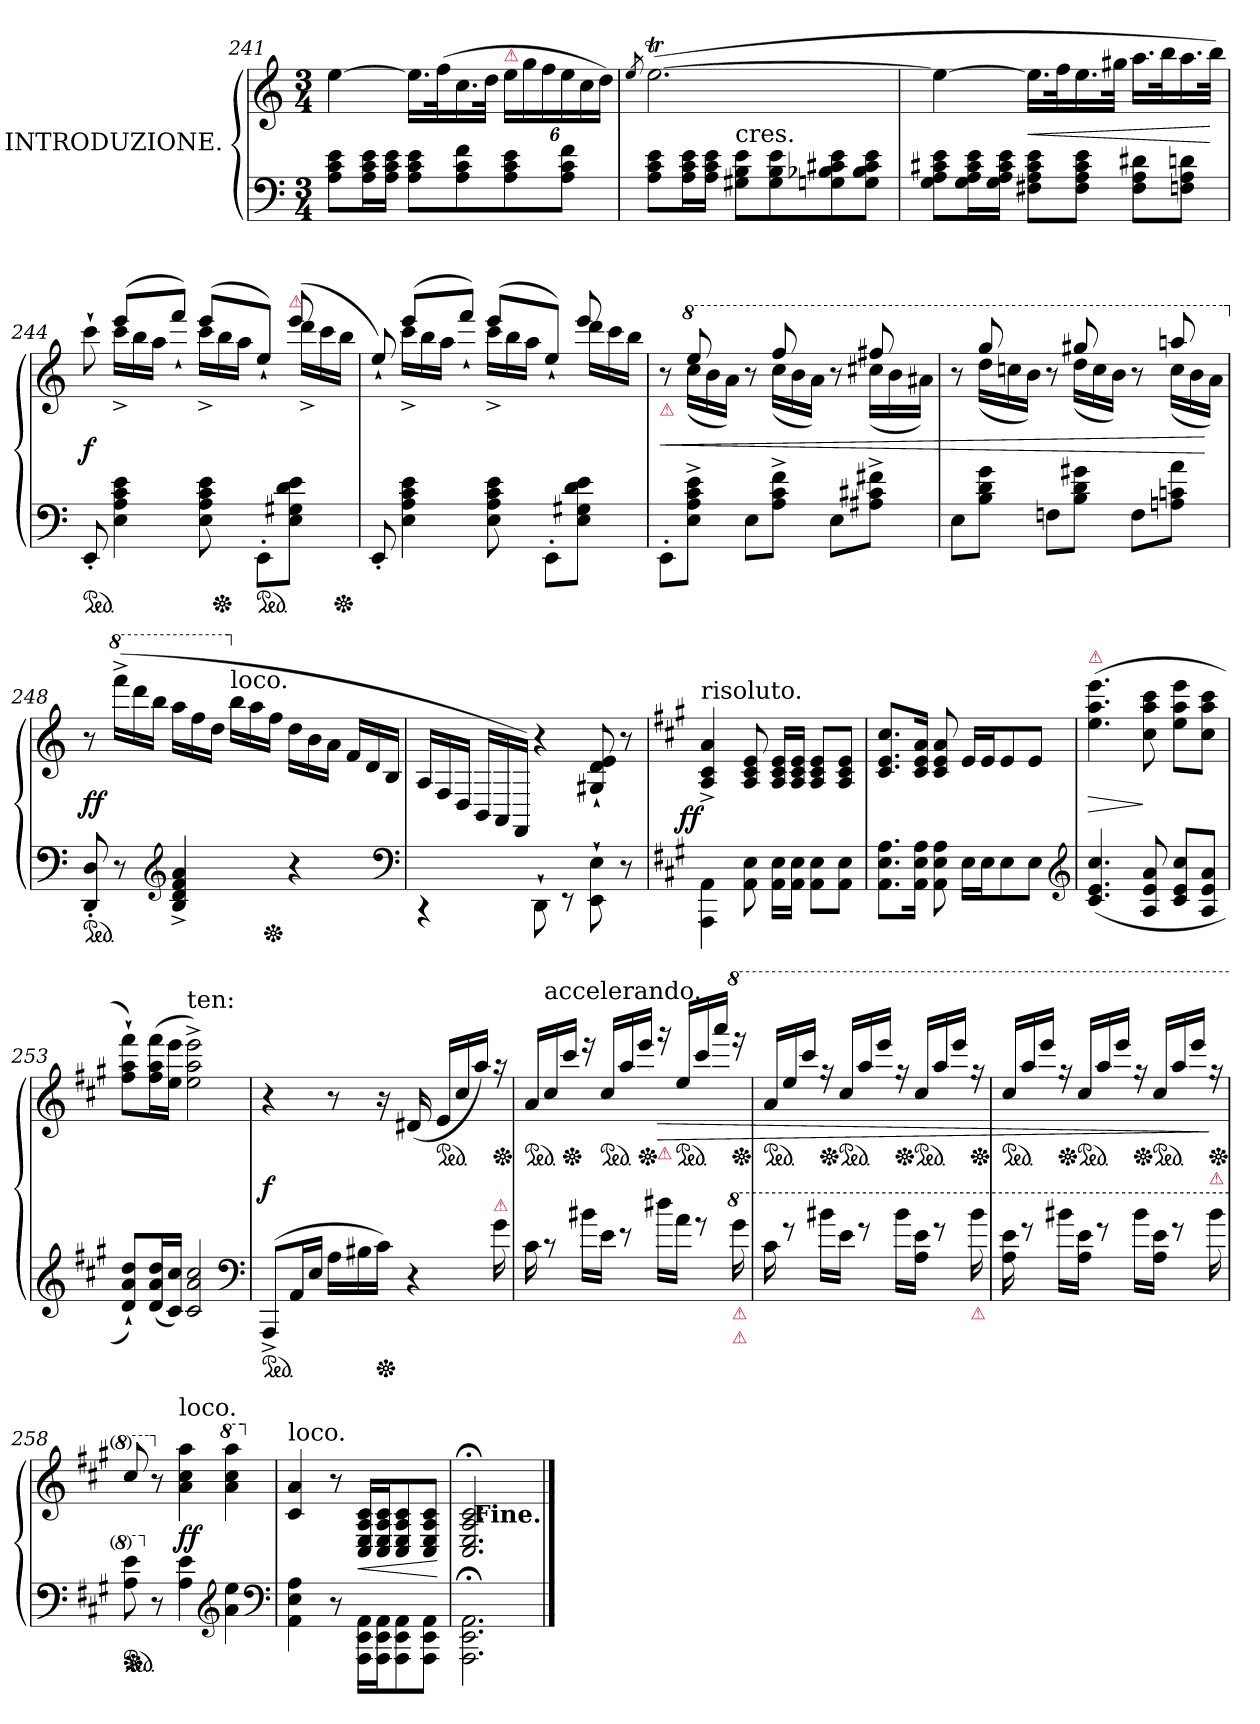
**kern	**kern	**dynam
*part1	*part1	*part1
*staff2	*staff1	*staff1/2
*I"INTRODUZIONE.	*	*
*clefF4	*clefG2	*
*k[]	*k[]	*
*M3/4	*M3/4	*
=241	=241	=241
8A 8c 8eL	[4ee	.
16A 16c 16eL	.	.
16A 16c 16eJJ	.	.
8A 8c 8eL	16.eeLL]	.
.	(32ffK	.
8A 8c 8f	16.cc	.
.	32ddJJk	.
!	!LO:TX:a:color=crimson:t=⚠	!
8A 8c 8e	24eeLL	.
.	24gg	.
.	24ff	.
8A 8c 8fJ	24ee	.
.	24cc	.
.	24ddJJ)	.
=242	=242	=242
.	8qee/	.
*	*^	*
8A 8c 8eL	([2.eet	4ryy	.
16A 16c 16eL	.	.	.
16A 16c 16eJJ	.	.	.
!	!	!LO:TX:c:t=cres.	!
8G#X 8B 8eL	.	2ryy	.
8G# 8B 8e	.	.	.
8Gn 8B-X 8c#X 8e	.	.	.
8G 8B- 8c# 8eJ	.	.	.
*	*v	*v	*
=243	=243	=243
8G 8A 8c#X 8eL	4ee_	.
16G 16A 16c# 16eL	.	.
16G 16A 16c# 16eJJ	.	.
8F#X 8A 8c# 8eL	16.eeTTTLL]	<
.	32ffK	.
8F# 8A 8c# 8eJ	16.ee	.
.	32gg#XJJk	.
8F# 8A 8d#XL	16.aaLL	.
.	32bbK	.
8Fn 8A 8dnJ	16.aa	.
.	32bbJJk)	[
=244	=244	=244
*	*^	*
*ped	*	*	*
8EE'	8rgggyy	8ccc`>	f
*	*	*Xtuplet	*
4E 4A 4c 4e	(8eeeL	24ccc^LL	.
.	.	24bb	.
.	.	24aaJJ	.
.	8fff`>J)	8ryy	.
8E 8A 8c 8e	(8eeeL	24ccc^LL	.
*Xped	*	*	*
.	.	24bb	.
.	.	24aaJJ	.
*ped	*	*	*
8EE'>\L	8ee`>J)	8ryy	.
!	!LO:TX:a:color=crimson:t=⚠	!	!
8E\ 8G#X\ 8d\ 8e\J	(8eee	24ddd^LL	.
.	.	24ccc	.
*Xped	*	*	*
.	.	24bbJJ	.
=245	=245	=245	=245
8EE'	8rgggyy	8ee`>/)	.
4E 4A 4c 4e	(8eeeL	24ccc^LL	.
.	.	24bb	.
.	.	24aaJJ	.
.	8fff`>J)	8ryy	.
8E 8A 8c 8e	(8eeeL	24ccc^LL	.
.	.	24bb	.
.	.	24aaJJ	.
8EE'>\L	8ee`>J)	8rgyy	.
8E\ 8G#X\ 8d\ 8e\J	8eee	24dddLL	.
.	.	24ccc	.
.	.	24bbJJ	.
=246	=246	=246	=246
!	!LO:TX:b:color=crimson:t=⚠	!	!
!	!	!	!LO:HP:b
8EE'>\L	8reeeyy	8r	<
*	*8va	*	*
8E^>\ 8A^>\ 8c^>\ 8e^>\J	8eee	(>24cccLL	.
.	.	24bb	.
.	.	24aaJJ)	.
8EL	8reeeyy	8r	.
8A^> 8c^> 8f^>J	8fff	(>24cccLL	.
.	.	24bb	.
.	.	24aaJJ)	.
8EL	8rgggyy	8r	.
8A#X^> 8c#X^> 8f#X^>J	8fff#X	(>24ccc#XLL	.
.	.	24bb	.
.	.	24aa#XJJ)	.
=247	=247	=247	=247
8EL	8rgggyy	8r	.
8B 8d 8gJ	8ggg	(>24dddLL	.
.	.	24cccn	.
.	.	24bbJJ)	.
8FnL	8rgggyy	8r	.
8B 8d 8g#XJ	8ggg#X	(>24dddLL	.
.	.	24ccc	.
.	.	24bbJJ)	.
8FL	8rbbbyy	8r	.
8An 8cn 8aJ	8aaan	(>24cccLL	.
.	.	24bb	.
.	.	24aaJJ)	[
*	*v	*v	*
=248	=248	=248
*	*X8va	*
*ped	*	*
8DD' 8D'	8r	ff
*	*8va	*
8r	(24ffff^<LL	.
.	24dddd	.
.	24bbbJJ	.
*clefG2	*	*
4B^> 4d^> 4f^> 4a^>	24aaaLL	.
.	24fff	.
.	24dddJJ	.
*	*X8va	*
!	!LO:TX:a:t=loco.	!
.	24bbLL	.
.	24aa	.
*Xped	*	*
.	24ffJJ	.
4r	24ddLL	.
.	24b	.
.	24aJJ	.
.	24fLL	.
.	24d	.
.	24BJJ	.
*clefF4	*	*
=249	=249	=249
4rCC	24A/LL	.
.	24F/	.
.	24D/JJ	.
.	24BB/LL	.
.	24AA/	.
.	24FF/JJ)	.
8DD`>\	4r	.
8rEE	.	.
8EE`<\ 8E`<\	8G#X`> 8d`> 8e`>	.
8r	8r	.
=250	=250	=250
*k[f#c#g#]	*k[f#c#g#]	*
!	!LO:TX:a:t=risoluto.	!
!	!	!LO:DY:rj
4AAA\ 4AA\	4A^</ 4c#^</ 4a^</	ff
8AA\ 8E\	8A/ 8c#/ 8e/	.
16AA\ 16E\LL	16A/ 16c#/ 16e/LL	.
16AA\ 16E\JJ	16A/ 16c#/ 16e/JJ	.
8AA\ 8E\L	8A/ 8c#/ 8e/L	.
8AA\ 8E\J	8A/ 8c#/ 8e/J	.
=251	=251	=251
8.AA 8.E 8.AL	8.c# 8.e 8.cc#L	.
16AA 16E 16AJk	16c# 16e 16aJk	.
8AA 8E 8A	8c# 8e 8a	.
16ELL	16eLL	.
16EJ	16eJ	.
8E	8e	.
8EJ	8eJ	.
*clefG2	*	*
=252	=252	=252
!	!LO:TX:a:color=crimson:t=⚠	!
(4.c# 4.e 4.cc#	(4.ee 4.aa 4.eee	>
8A 8e 8a	8cc# 8aa 8ccc#	]
8c# 8e 8cc#L	8ee 8aa 8eeeL	.
8A 8e 8aJ	8cc# 8aa 8ccc#J	.
=253	=253	=253
8d`< 8a`< 8dd`<L)	8ff#`> 8aa`> 8fff#`>L)	.
(16d 16a 16ddL	(16ff# 16aa 16fff#L	.
16c# 16cc#JJ)	16ee 16eeeJJ	.
!	!LO:TX:a:t=ten&colon;	!
2c# 2a 2cc#	2ee^< 2aa^< 2eee^<)	.
*clefF4	*	*
=254	=254	=254
*ped	*	*
(8AAA^>L	4r	f
16AAL	.	.
16EJJ	.	.
16ALL	8r	.
16B#X	.	.
*Xped	*	*
16c#JJ)	16r	.
4r	(16d#X	.
*	*ped	*
.	16e/LL	.
.	16cc#/	.
.	16aa/JJ)	.
!LO:TX:a:color=crimson:t=⚠	!	!
*	*Xped	*
16g#\	16raa	.
=255	=255	=255
*	*ped	*
16c#\	16a/LL	.
!	!LO:TX:a:t=accelerando.	!
8rc	16cc#	.
*	*Xped	*
.	16ccc#JJ	.
16b#XLL	16reee	.
*	*ped	*
16e\JJ	16cc#/LL	.
8re	16aa	.
*	*Xped	*
.	16eeeJJ	.
!	!LO:TX:b:color=crimson:t=⚠	!
!	!	!LO:HP:b
16dd#XLL	16rggg	>
*	*ped	*
16a\JJ	16ee/LL	.
8rg	16ccc#	.
.	16aaaJJ	.
*8va	*	*
*	*8va	*
!LO:TX:b:color=crimson:t=⚠	!	!
!LO:TX:b:color=crimson:t=⚠	!	!
*	*Xped	*
16gg#\	16rffff	.
=256	=256	=256
*	*ped	*
16cc#\	16aa/LL	.
8rff	16eee	.
.	16cccc#JJ	.
*	*Xped	*
16bb#XLL	16rggg	.
*	*ped	*
16ee\JJ	16ccc#/LL	.
8rff	16aaa	.
.	16eeeeJJ	.
*	*Xped	*
16bb#\LL	16rggg	.
*	*ped	*
16a\ 16ee\JJ	16ccc#/LL	.
8rff	16aaa	.
.	16eeeeJJ	.
!LO:TX:b:color=crimson:t=⚠	!	!
*	*Xped	*
16bb#\	16rggg	.
=257	=257	=257
*	*ped	*
16a\ 16ee\	16ccc#/LL	.
8rff	16aaa	.
.	16eeeeJJ	.
*	*Xped	*
16bb#XLL	16rggg	.
*	*ped	*
16a\ 16ee\JJ	16ccc#/LL	.
8rff	16aaa	.
.	16eeeeJJ	.
*	*Xped	*
16bb#\LL	16rggg	.
*	*ped	*
16a\ 16ee\JJ	16ccc#/LL	.
8rff	16aaa	.
.	16eeeeJJ	.
!LO:TX:a:color=crimson:t=⚠	!	!
*	*Xped	*
16bb#\	16rggg	]
=258	=258	=258
*ped	*	*
*Xped	*	*
8a\ 8ee\	8ccc#/	.
*X8va	*	*
*	*X8va	*
8r	8r	.
!	!LO:TX:a:t=loco.	!
4A 4e	4a 4cc# 4aa	ff
*clefG2	*	*
*	*8va	*
4a 4ee	4aa 4ccc# 4aaa	.
*clefF4	*	*
=259	=259	=259
*	*X8va	*
!	!LO:TX:a:t=loco.	!
4AA 4E 4A	4c# 4a	.
8r	8r	.
16AAA\ 16EE\ 16AA\LL	16C#/ 16E/ 16A/ 16c#/LL	<
16AAA\ 16EE\ 16AA\J	16C#/ 16E/ 16A/ 16c#/J	.
8AAA\ 8EE\ 8AA\	8C#/ 8E/ 8A/ 8c#/	.
8AAA\ 8EE\ 8AA\J	8C#/ 8E/ 8A/ 8c#/J	.
.	.	[
=260	=260	=260
2.AAA;\ 2.EE;\ 2.AA;\	2.C#;</ 2.E;</ 2.A;</ 2.c#;</	.
!	!LO:TX:b:B:t=Fine.	!
==	==	==
*-	*-	*-
